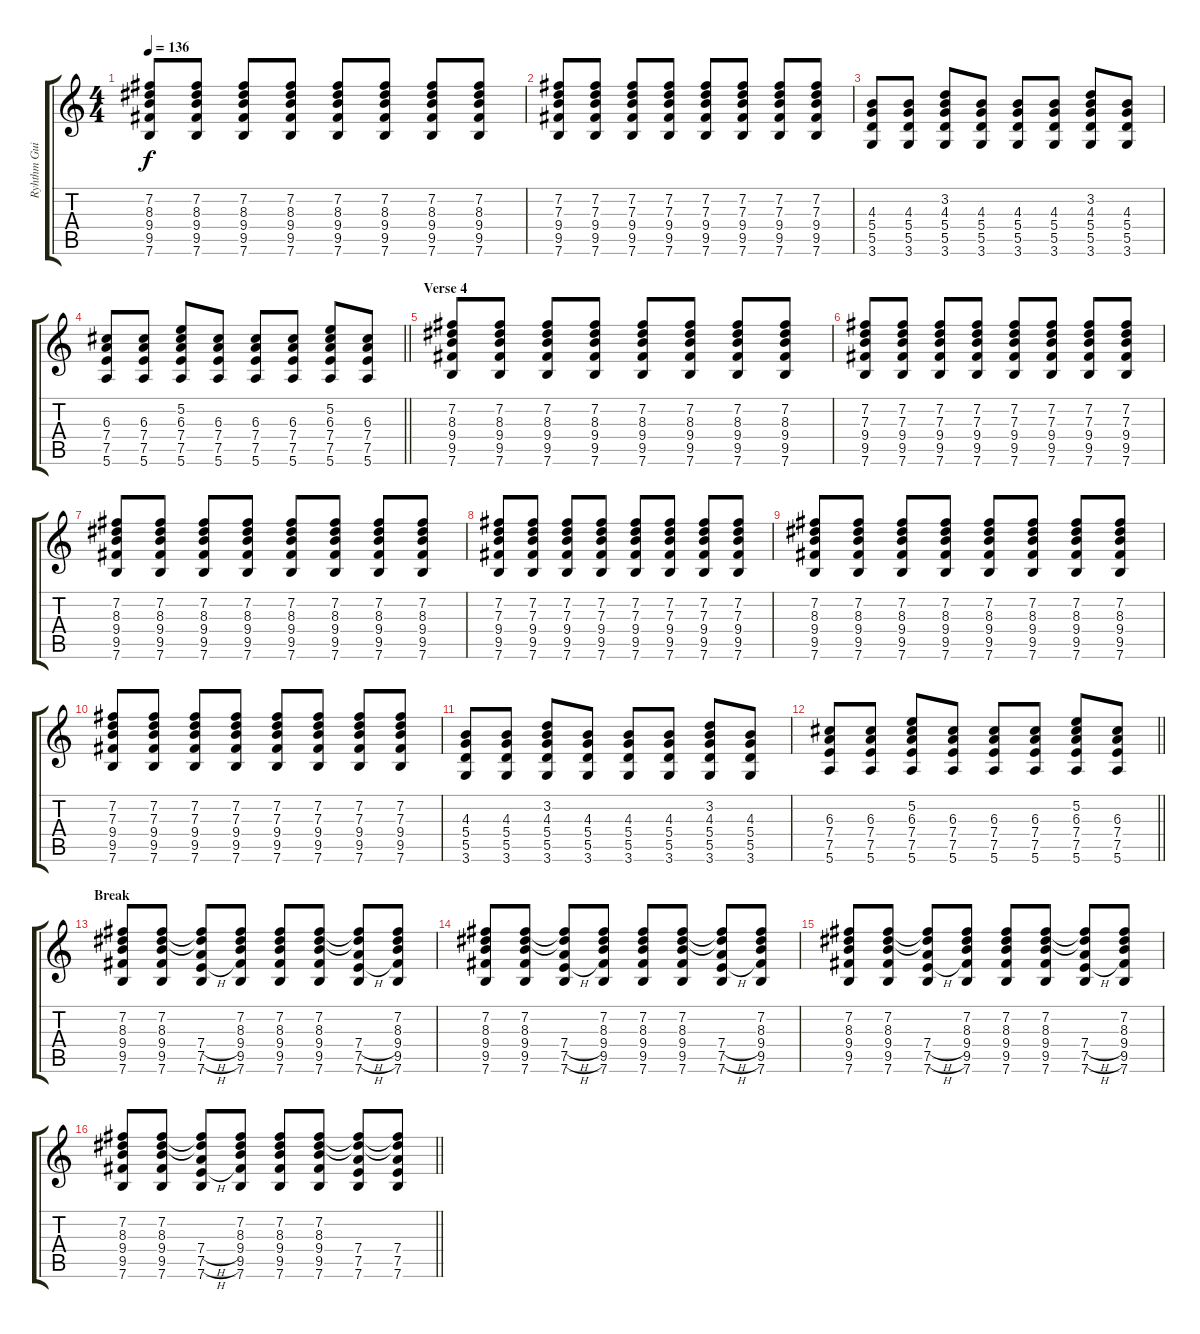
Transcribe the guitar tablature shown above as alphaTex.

\track ("Ryhthm Guitar 1" "Ryhthm Gui") {instrument overdrivenguitar}
\staff {score tabs}
\tuning (E4 B3 G3 D3 A2 E2) {hide}
\ts (4 4)
\tempo 136
\clef g2
\ks c
(7.2 8.3 9.4 9.5 7.6).8{dy f} (7.2 8.3 9.4 9.5 7.6).8 (7.2 8.3 9.4 9.5 7.6).8 (7.2 8.3 9.4 9.5 7.6).8 (7.2 8.3 9.4 9.5 7.6).8 (7.2 8.3 9.4 9.5 7.6).8 (7.2 8.3 9.4 9.5 7.6).8 (7.2 8.3 9.4 9.5 7.6).8 |
(7.2 7.3 9.4 9.5 7.6).8 (7.2 7.3 9.4 9.5 7.6).8 (7.2 7.3 9.4 9.5 7.6).8 (7.2 7.3 9.4 9.5 7.6).8 (7.2 7.3 9.4 9.5 7.6).8 (7.2 7.3 9.4 9.5 7.6).8 (7.2 7.3 9.4 9.5 7.6).8 (7.2 7.3 9.4 9.5 7.6).8 |
(4.3 5.4 5.5 3.6).8 (4.3 5.4 5.5 3.6).8 (3.2 4.3 5.4 5.5 3.6).8 (4.3 5.4 5.5 3.6).8 (4.3 5.4 5.5 3.6).8 (4.3 5.4 5.5 3.6).8 (3.2 4.3 5.4 5.5 3.6).8 (4.3 5.4 5.5 3.6).8 |
\barLineRight lightlight
(6.3 7.4 7.5 5.6).8 (6.3 7.4 7.5 5.6).8 (5.2 6.3 7.4 7.5 5.6).8 (6.3 7.4 7.5 5.6).8 (6.3 7.4 7.5 5.6).8 (6.3 7.4 7.5 5.6).8 (5.2 6.3 7.4 7.5 5.6).8 (6.3 7.4 7.5 5.6).8 |
\section ("" "Verse 4")
(7.2 8.3 9.4 9.5 7.6).8 (7.2 8.3 9.4 9.5 7.6).8 (7.2 8.3 9.4 9.5 7.6).8 (7.2 8.3 9.4 9.5 7.6).8 (7.2 8.3 9.4 9.5 7.6).8 (7.2 8.3 9.4 9.5 7.6).8 (7.2 8.3 9.4 9.5 7.6).8 (7.2 8.3 9.4 9.5 7.6).8 |
(7.2 7.3 9.4 9.5 7.6).8 (7.2 7.3 9.4 9.5 7.6).8 (7.2 7.3 9.4 9.5 7.6).8 (7.2 7.3 9.4 9.5 7.6).8 (7.2 7.3 9.4 9.5 7.6).8 (7.2 7.3 9.4 9.5 7.6).8 (7.2 7.3 9.4 9.5 7.6).8 (7.2 7.3 9.4 9.5 7.6).8 |
(7.2 8.3 9.4 9.5 7.6).8 (7.2 8.3 9.4 9.5 7.6).8 (7.2 8.3 9.4 9.5 7.6).8 (7.2 8.3 9.4 9.5 7.6).8 (7.2 8.3 9.4 9.5 7.6).8 (7.2 8.3 9.4 9.5 7.6).8 (7.2 8.3 9.4 9.5 7.6).8 (7.2 8.3 9.4 9.5 7.6).8 |
(7.2 7.3 9.4 9.5 7.6).8 (7.2 7.3 9.4 9.5 7.6).8 (7.2 7.3 9.4 9.5 7.6).8 (7.2 7.3 9.4 9.5 7.6).8 (7.2 7.3 9.4 9.5 7.6).8 (7.2 7.3 9.4 9.5 7.6).8 (7.2 7.3 9.4 9.5 7.6).8 (7.2 7.3 9.4 9.5 7.6).8 |
(7.2 8.3 9.4 9.5 7.6).8 (7.2 8.3 9.4 9.5 7.6).8 (7.2 8.3 9.4 9.5 7.6).8 (7.2 8.3 9.4 9.5 7.6).8 (7.2 8.3 9.4 9.5 7.6).8 (7.2 8.3 9.4 9.5 7.6).8 (7.2 8.3 9.4 9.5 7.6).8 (7.2 8.3 9.4 9.5 7.6).8 |
(7.2 7.3 9.4 9.5 7.6).8 (7.2 7.3 9.4 9.5 7.6).8 (7.2 7.3 9.4 9.5 7.6).8 (7.2 7.3 9.4 9.5 7.6).8 (7.2 7.3 9.4 9.5 7.6).8 (7.2 7.3 9.4 9.5 7.6).8 (7.2 7.3 9.4 9.5 7.6).8 (7.2 7.3 9.4 9.5 7.6).8 |
(4.3 5.4 5.5 3.6).8 (4.3 5.4 5.5 3.6).8 (3.2 4.3 5.4 5.5 3.6).8 (4.3 5.4 5.5 3.6).8 (4.3 5.4 5.5 3.6).8 (4.3 5.4 5.5 3.6).8 (3.2 4.3 5.4 5.5 3.6).8 (4.3 5.4 5.5 3.6).8 |
\barLineRight lightlight
(6.3 7.4 7.5 5.6).8 (6.3 7.4 7.5 5.6).8 (5.2 6.3 7.4 7.5 5.6).8 (6.3 7.4 7.5 5.6).8 (6.3 7.4 7.5 5.6).8 (6.3 7.4 7.5 5.6).8 (5.2 6.3 7.4 7.5 5.6).8 (6.3 7.4 7.5 5.6).8 |
\section ("" "Break")
(7.2 8.3 9.4 9.5 7.6).8 (7.2 8.3 9.4 9.5 7.6).8 (7.2{t} 8.3{t} 7.4{h} 7.5{h} 7.6).8 (7.2 8.3 9.4 9.5 7.6).8 (7.2 8.3 9.4 9.5 7.6).8 (7.2 8.3 9.4 9.5 7.6).8 (7.2{t} 8.3{t} 7.4{h} 7.5{h} 7.6).8 (7.2 8.3 9.4 9.5 7.6).8 |
(7.2 8.3 9.4 9.5 7.6).8 (7.2 8.3 9.4 9.5 7.6).8 (7.2{t} 8.3{t} 7.4{h} 7.5{h} 7.6).8 (7.2 8.3 9.4 9.5 7.6).8 (7.2 8.3 9.4 9.5 7.6).8 (7.2 8.3 9.4 9.5 7.6).8 (7.2{t} 8.3{t} 7.4{h} 7.5{h} 7.6).8 (7.2 8.3 9.4 9.5 7.6).8 |
(7.2 8.3 9.4 9.5 7.6).8 (7.2 8.3 9.4 9.5 7.6).8 (7.2{t} 8.3{t} 7.4{h} 7.5{h} 7.6).8 (7.2 8.3 9.4 9.5 7.6).8 (7.2 8.3 9.4 9.5 7.6).8 (7.2 8.3 9.4 9.5 7.6).8 (7.2{t} 8.3{t} 7.4{h} 7.5{h} 7.6).8 (7.2 8.3 9.4 9.5 7.6).8 |
\barLineRight lightlight
(7.2 8.3 9.4 9.5 7.6).8 (7.2 8.3 9.4 9.5 7.6).8 (7.2{t} 8.3{t} 7.4{h} 7.5{h} 7.6).8 (7.2 8.3 9.4 9.5 7.6).8 (7.2 8.3 9.4 9.5 7.6).8 (7.2 8.3 9.4 9.5 7.6).8 (7.2{t} 8.3{t} 7.4 7.5 7.6).8 (7.2{t} 8.3{t} 7.4 7.5 7.6).8
